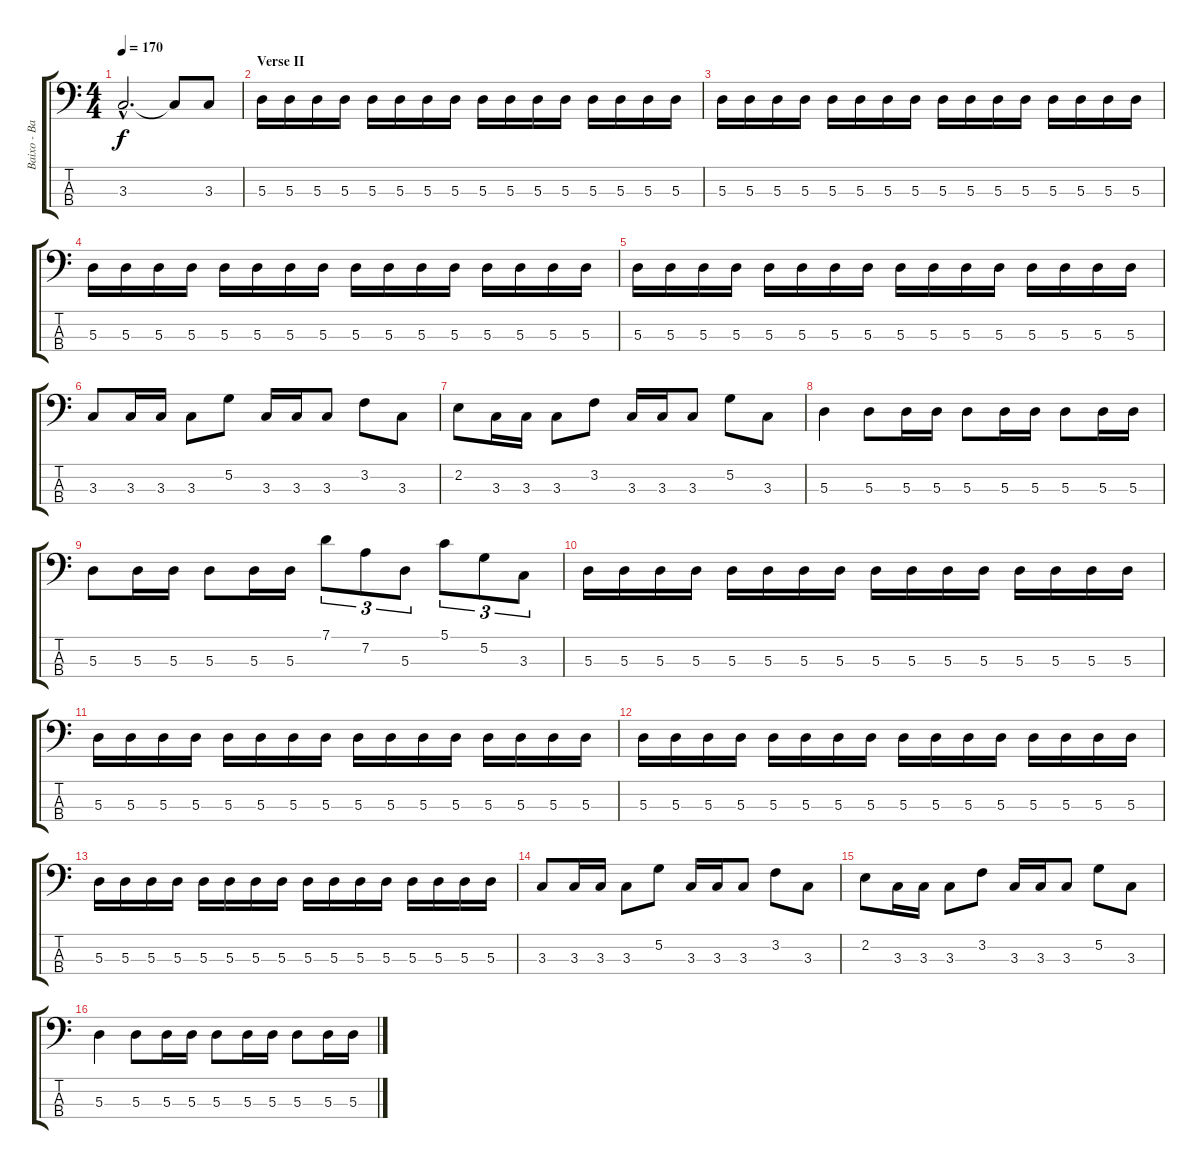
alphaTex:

\track ("Baixo - Bass" "Baixo - Ba") {instrument electricbassfinger}
\staff {score tabs}
\tuning (G2 D2 A1 E1) {hide}
\ts (4 4)
\tempo 170
\clef f4
\ks c
3.3{hac}.2{d dy f} 3.3{t}.8 3.3.8 |
\section ("" "Verse II")
5.3.16 5.3.16 5.3.16 5.3.16 5.3.16 5.3.16 5.3.16 5.3.16 5.3.16 5.3.16 5.3.16 5.3.16 5.3.16 5.3.16 5.3.16 5.3.16 |
5.3.16 5.3.16 5.3.16 5.3.16 5.3.16 5.3.16 5.3.16 5.3.16 5.3.16 5.3.16 5.3.16 5.3.16 5.3.16 5.3.16 5.3.16 5.3.16 |
5.3.16 5.3.16 5.3.16 5.3.16 5.3.16 5.3.16 5.3.16 5.3.16 5.3.16 5.3.16 5.3.16 5.3.16 5.3.16 5.3.16 5.3.16 5.3.16 |
5.3.16 5.3.16 5.3.16 5.3.16 5.3.16 5.3.16 5.3.16 5.3.16 5.3.16 5.3.16 5.3.16 5.3.16 5.3.16 5.3.16 5.3.16 5.3.16 |
3.3.8 3.3.16 3.3.16 3.3.8 5.2.8 3.3.16 3.3.16 3.3.8 3.2.8 3.3.8 |
2.2.8 3.3.16 3.3.16 3.3.8 3.2.8 3.3.16 3.3.16 3.3.8 5.2.8 3.3.8 |
5.3.4 5.3.8 5.3.16 5.3.16 5.3.8 5.3.16 5.3.16 5.3.8 5.3.16 5.3.16 |
5.3.8 5.3.16 5.3.16 5.3.8 5.3.16 5.3.16 7.1.8{tu (3 2)} 7.2.8{tu (3 2)} 5.3.8{tu (3 2)} 5.1.8{tu (3 2)} 5.2.8{tu (3 2)} 3.3.8{tu (3 2)} |
5.3.16 5.3.16 5.3.16 5.3.16 5.3.16 5.3.16 5.3.16 5.3.16 5.3.16 5.3.16 5.3.16 5.3.16 5.3.16 5.3.16 5.3.16 5.3.16 |
5.3.16 5.3.16 5.3.16 5.3.16 5.3.16 5.3.16 5.3.16 5.3.16 5.3.16 5.3.16 5.3.16 5.3.16 5.3.16 5.3.16 5.3.16 5.3.16 |
5.3.16 5.3.16 5.3.16 5.3.16 5.3.16 5.3.16 5.3.16 5.3.16 5.3.16 5.3.16 5.3.16 5.3.16 5.3.16 5.3.16 5.3.16 5.3.16 |
5.3.16 5.3.16 5.3.16 5.3.16 5.3.16 5.3.16 5.3.16 5.3.16 5.3.16 5.3.16 5.3.16 5.3.16 5.3.16 5.3.16 5.3.16 5.3.16 |
3.3.8 3.3.16 3.3.16 3.3.8 5.2.8 3.3.16 3.3.16 3.3.8 3.2.8 3.3.8 |
2.2.8 3.3.16 3.3.16 3.3.8 3.2.8 3.3.16 3.3.16 3.3.8 5.2.8 3.3.8 |
5.3.4 5.3.8 5.3.16 5.3.16 5.3.8 5.3.16 5.3.16 5.3.8 5.3.16 5.3.16
